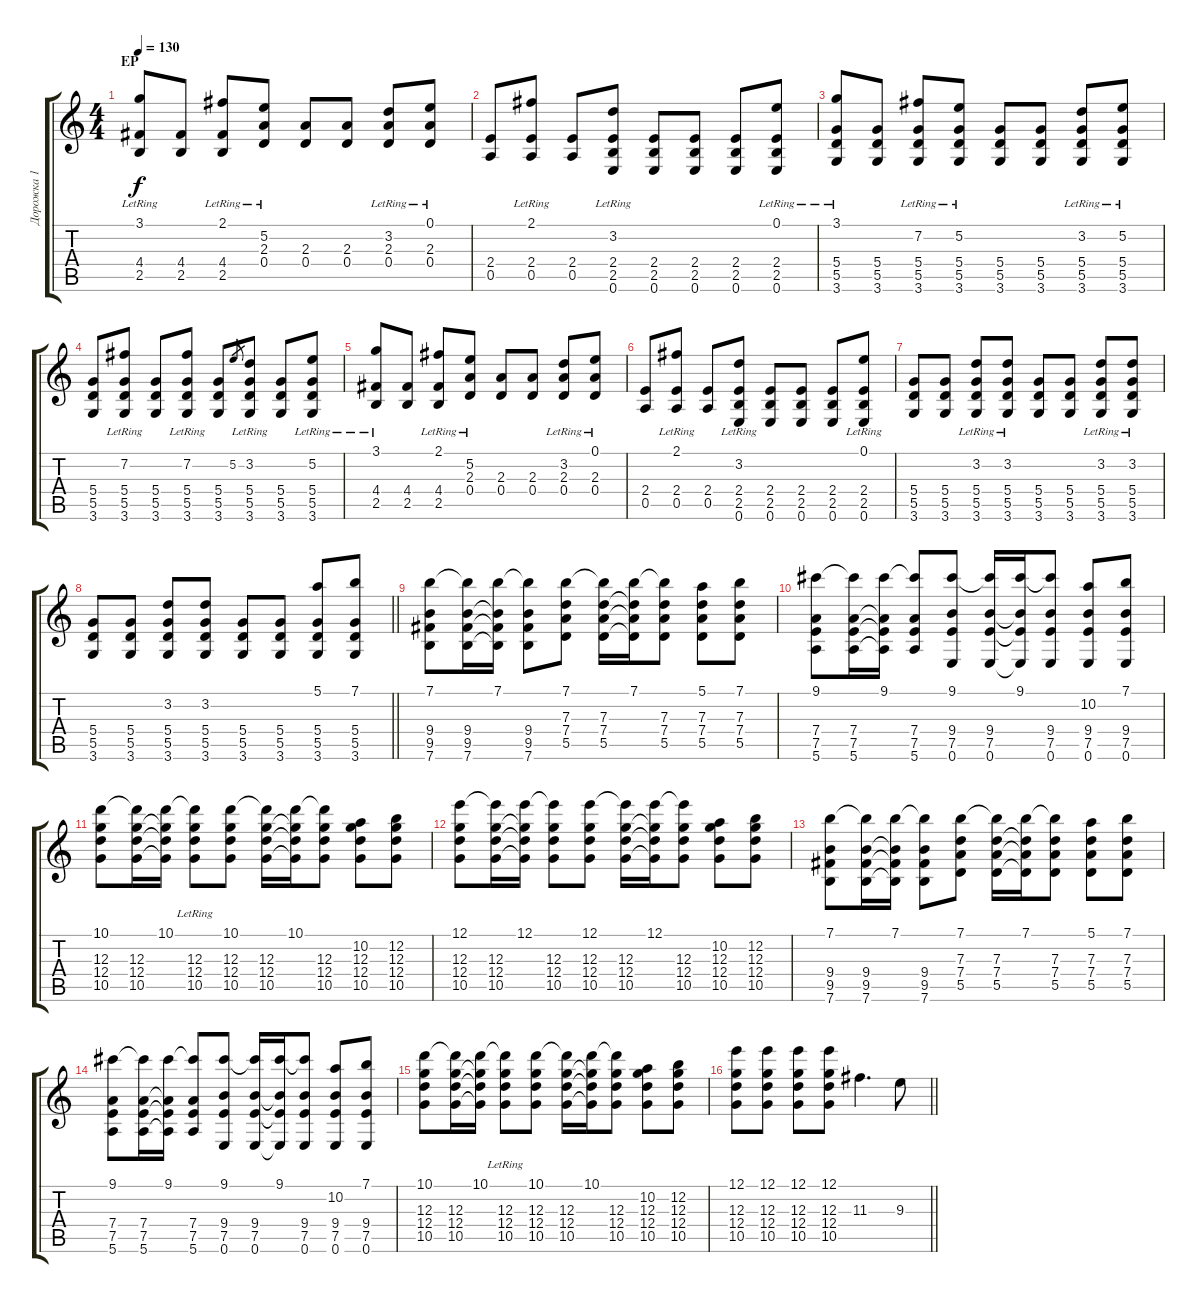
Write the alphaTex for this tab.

\track ("Дорожка 1" "Дорожка 1") {instrument acousticguitarsteel}
\staff {score tabs}
\tuning (E4 B3 G3 D3 A2 E2) {hide}
\ts (4 4)
\section ("" "EP")
\tempo 130
\clef g2
\ks c
(3.1{lr} 4.4 2.5).8{dy f} (4.4 2.5).8 (2.1{lr} 4.4 2.5).8 (5.2{lr} 2.3 0.4).8 (2.3 0.4).8 (2.3 0.4).8 (3.2{lr} 2.3 0.4).8 (0.1{lr} 2.3 0.4).8 |
(2.4 0.5).8 (2.1{lr} 2.4 0.5).8 (2.4 0.5).8 (3.2{lr} 2.4 2.5 0.6).8 (2.4 2.5 0.6).8 (2.4 2.5 0.6).8 (2.4 2.5 0.6).8 (0.1{lr} 2.4 2.5 0.6).8 |
(3.1{lr} 5.4 5.5 3.6).8 (5.4 5.5 3.6).8 (7.2{lr} 5.4 5.5 3.6).8 (5.2{lr} 5.4 5.5 3.6).8 (5.4 5.5 3.6).8 (5.4 5.5 3.6).8 (3.2{lr} 5.4 5.5 3.6).8 (5.2{lr} 5.4 5.5 3.6).8 |
(5.4 5.5 3.6).8 (7.2{lr} 5.4 5.5 3.6).8 (5.4 5.5 3.6).8 (7.2{lr} 5.4 5.5 3.6).8 (5.4 5.5 3.6).8 5.2.8{gr} (3.2{lr} 5.4 5.5 3.6).8 (5.4 5.5 3.6).8 (5.2{lr} 5.4 5.5 3.6).8 |
(3.1{lr} 4.4 2.5).8 (4.4 2.5).8 (2.1{lr} 4.4 2.5).8 (5.2{lr} 2.3 0.4).8 (2.3 0.4).8 (2.3 0.4).8 (3.2{lr} 2.3 0.4).8 (0.1{lr} 2.3 0.4).8 |
(2.4 0.5).8 (2.1{lr} 2.4 0.5).8 (2.4 0.5).8 (3.2{lr} 2.4 2.5 0.6).8 (2.4 2.5 0.6).8 (2.4 2.5 0.6).8 (2.4 2.5 0.6).8 (0.1{lr} 2.4 2.5 0.6).8 |
(5.4 5.5 3.6).8 (5.4 5.5 3.6).8 (3.2{lr} 5.4 5.5 3.6).8 (3.2{lr} 5.4 5.5 3.6).8 (5.4 5.5 3.6).8 (5.4 5.5 3.6).8 (3.2{lr} 5.4 5.5 3.6).8 (3.2{lr} 5.4 5.5 3.6).8 |
\barLineRight lightlight
(5.4 5.5 3.6).8 (5.4 5.5 3.6).8 (3.2 5.4 5.5 3.6).8 (3.2 5.4 5.5 3.6).8 (5.4 5.5 3.6).8 (5.4 5.5 3.6).8 (5.1 5.4 5.5 3.6).8 (7.1 5.4 5.5 3.6).8 |
(7.1 9.4 9.5 7.6).8 (7.1{t} 9.4 9.5 7.6).16 (7.1 9.4{t} 9.5{t} 7.6{t}).16 (7.1{t} 9.4 9.5 7.6).8 (7.1 7.3 7.4 5.5).8 (7.1{t} 7.3 7.4 5.5).16 (7.1 7.3{t} 7.4{t} 5.5{t}).16 (7.1{t} 7.3 7.4 5.5).8 (5.1 7.3 7.4 5.5).8 (7.1 7.3 7.4 5.5).8 |
(9.1 7.4 7.5 5.6).8 (9.1{t} 7.4 7.5 5.6).16 (9.1 7.4{t} 7.5{t} 5.6{t}).16 (9.1{t} 7.4 7.5 5.6).8 (9.1 9.4 7.5 0.6).8 (9.1{t} 9.4 7.5 0.6).16 (9.1 9.4{t} 7.5{t} 0.6{t}).16 (9.1{t} 9.4 7.5 0.6).8 (10.2 9.4 7.5 0.6).8 (7.1 9.4 7.5 0.6).8 |
(10.1 12.3 12.4 10.5).8 (10.1{t} 12.3 12.4 10.5).16 (10.1 12.3{t} 12.4{t} 10.5{t}).16 (10.1{t} 12.3 12.4{lr} 10.5).8 (10.1 12.3 12.4 10.5).8 (10.1{t} 12.3 12.4 10.5).16 (10.1 12.3{t} 12.4{t} 10.5{t}).16 (10.1{t} 12.3 12.4 10.5).8 (10.2 12.3 12.4 10.5).8 (12.2 12.3 12.4 10.5).8 |
(12.1 12.3 12.4 10.5).8 (12.1{t} 12.3 12.4 10.5).16 (12.1 12.3{t} 12.4{t} 10.5{t}).16 (12.1{t} 12.3 12.4 10.5).8 (12.1 12.3 12.4 10.5).8 (12.1{t} 12.3 12.4 10.5).16 (12.1 12.3{t} 12.4{t} 10.5{t}).16 (12.1{t} 12.3 12.4 10.5).8 (10.2 12.3 12.4 10.5).8 (12.2 12.3 12.4 10.5).8 |
(7.1 9.4 9.5 7.6).8 (7.1{t} 9.4 9.5 7.6).16 (7.1 9.4{t} 9.5{t} 7.6{t}).16 (7.1{t} 9.4 9.5 7.6).8 (7.1 7.3 7.4 5.5).8 (7.1{t} 7.3 7.4 5.5).16 (7.1 7.3{t} 7.4{t} 5.5{t}).16 (7.1{t} 7.3 7.4 5.5).8 (5.1 7.3 7.4 5.5).8 (7.1 7.3 7.4 5.5).8 |
(9.1 7.4 7.5 5.6).8 (9.1{t} 7.4 7.5 5.6).16 (9.1 7.4{t} 7.5{t} 5.6{t}).16 (9.1{t} 7.4 7.5 5.6).8 (9.1 9.4 7.5 0.6).8 (9.1{t} 9.4 7.5 0.6).16 (9.1 9.4{t} 7.5{t} 0.6{t}).16 (9.1{t} 9.4 7.5 0.6).8 (10.2 9.4 7.5 0.6).8 (7.1 9.4 7.5 0.6).8 |
(10.1 12.3 12.4 10.5).8 (10.1{t} 12.3 12.4 10.5).16 (10.1 12.3{t} 12.4{t} 10.5{t}).16 (10.1{t} 12.3 12.4{lr} 10.5).8 (10.1 12.3 12.4 10.5).8 (10.1{t} 12.3 12.4 10.5).16 (10.1 12.3{t} 12.4{t} 10.5{t}).16 (10.1{t} 12.3 12.4 10.5).8 (10.2 12.3 12.4 10.5).8 (12.2 12.3 12.4 10.5).8 |
\barLineRight lightlight
(12.1 12.3 12.4 10.5).8 (12.1 12.3 12.4 10.5).8 (12.1 12.3 12.4 10.5).8 (12.1 12.3 12.4 10.5).8 11.3.4{d} 9.3.8
